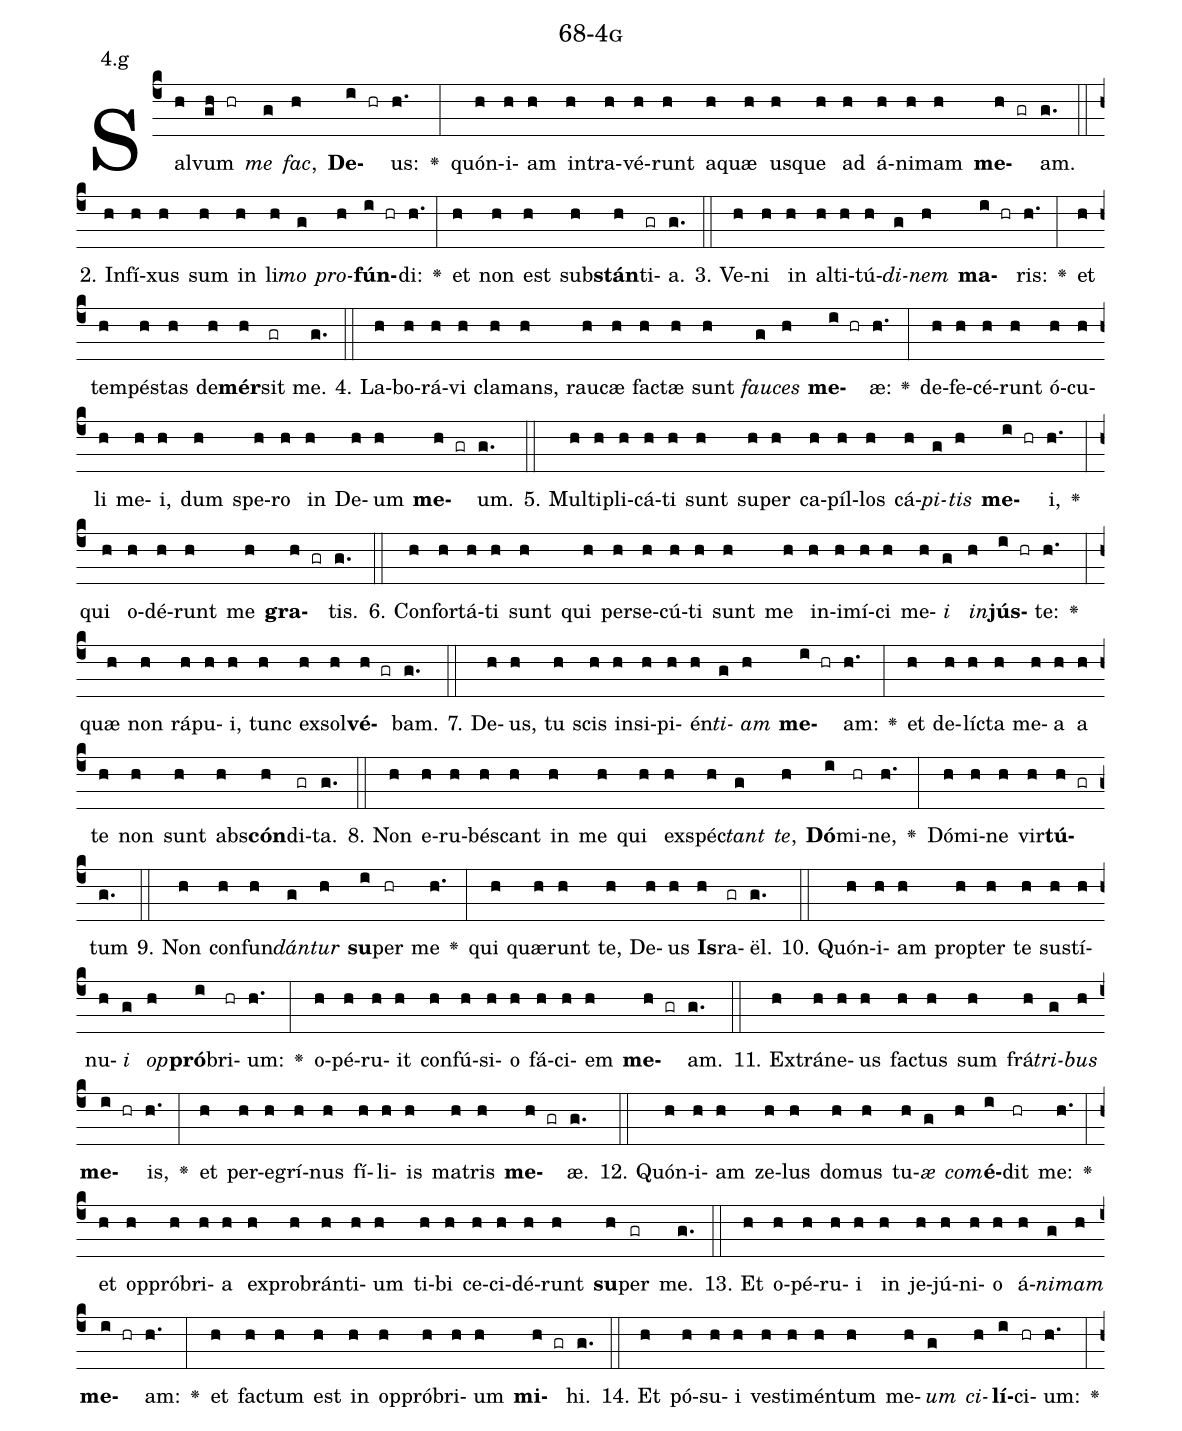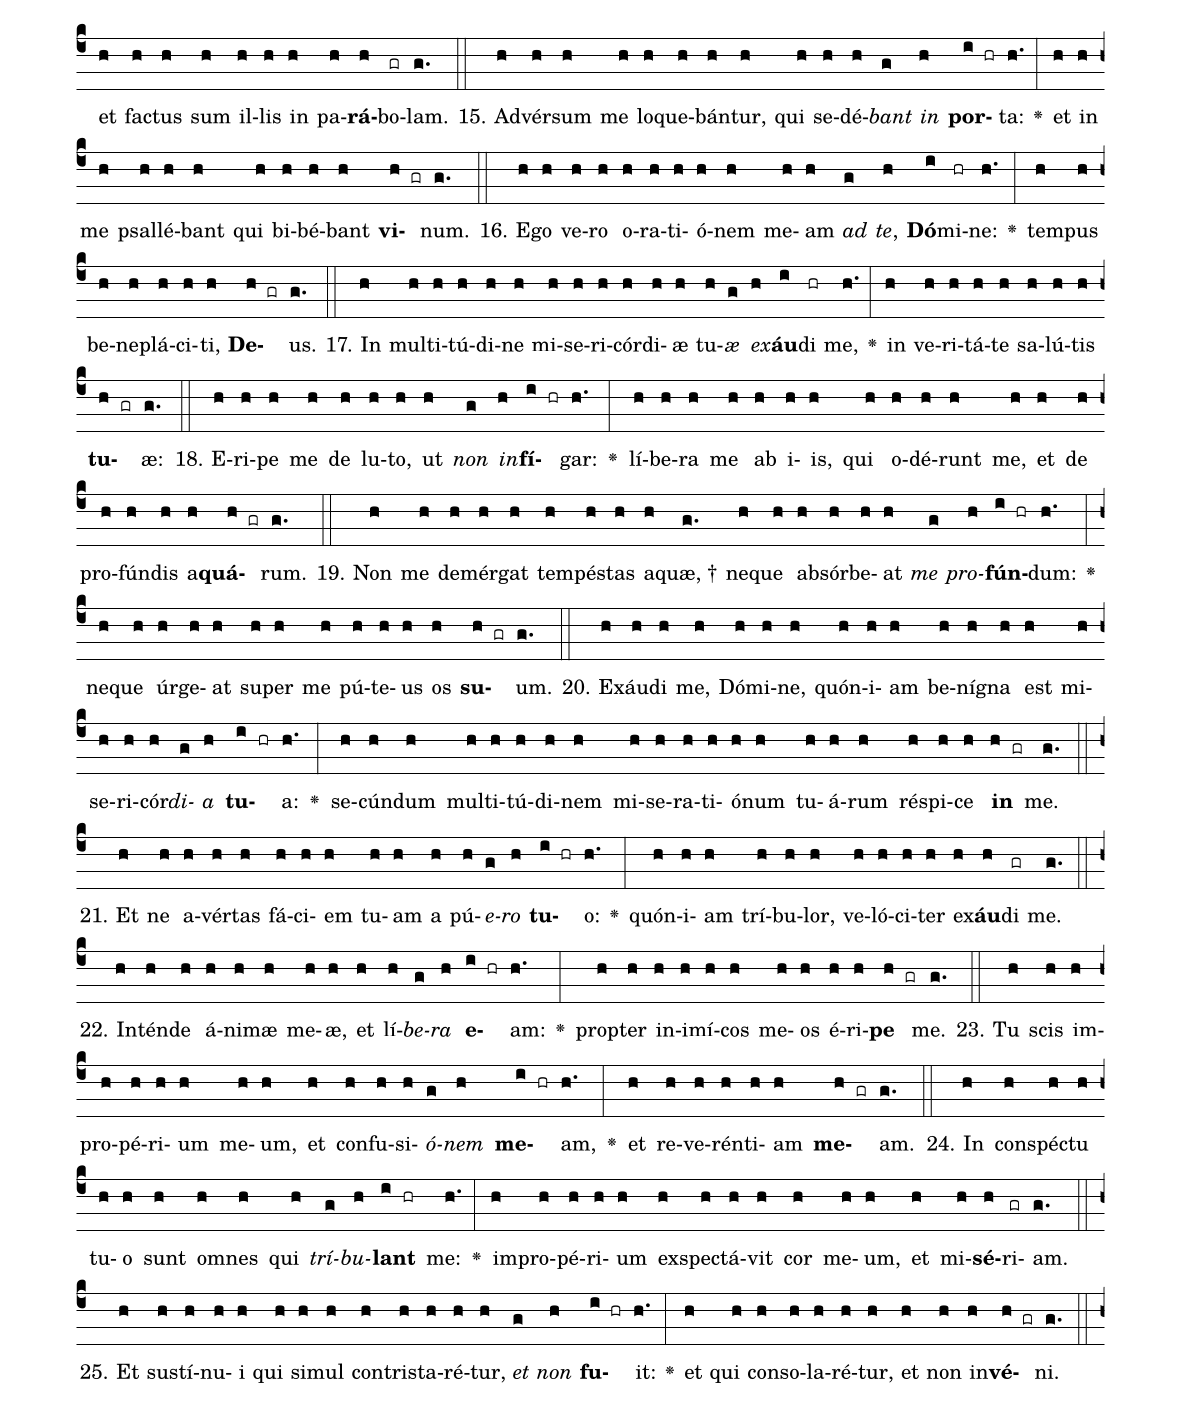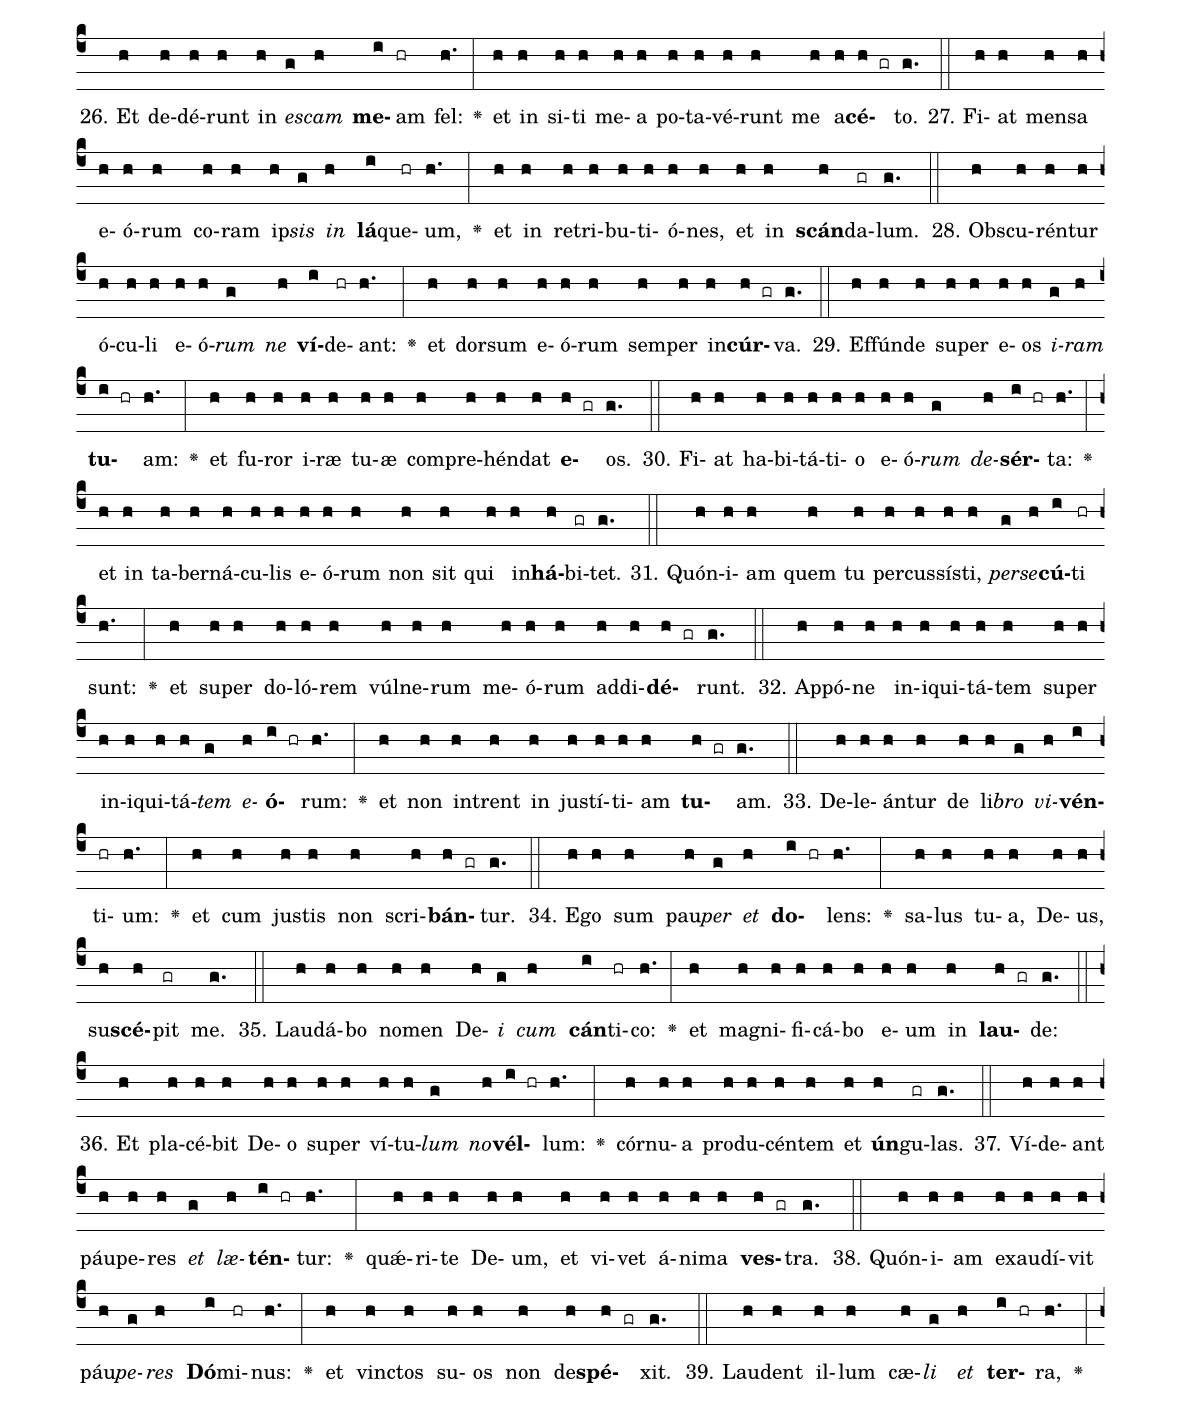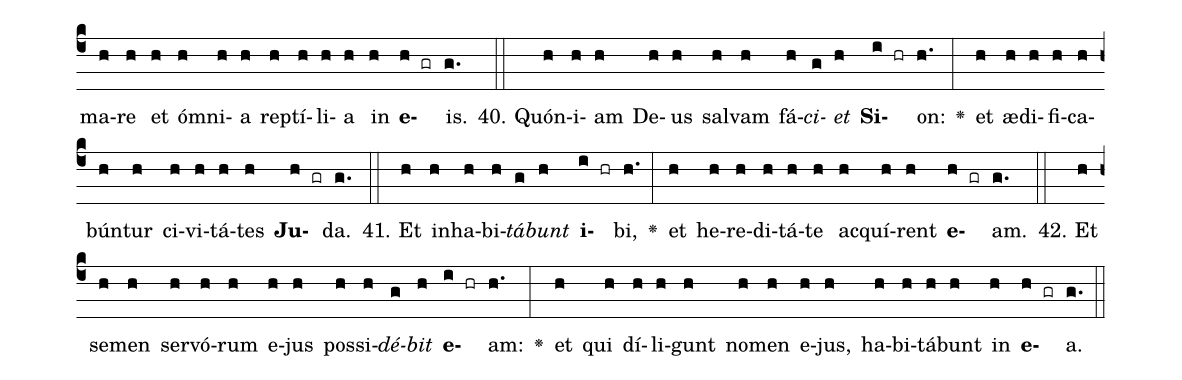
name: 68-4g;
annotation: 4.g;
%%
(c4)Sal(h)vum(gh hr) <i>me</i>(g) <i>fac</i>,(h) <b>De</b>(i hr)us:(h.) <v>\greheightstar</v>(:) quón(h)i(h)am(h) in(h)tra(h)vé(h)runt(h) a(h)quæ(h) us(h)que(h) ad(h) á(h)ni(h)mam(h) <b>me</b>(h gr)am.(g.) (::)
2. In(h)fí(h)xus(h) sum(h) in(h) li(h)<i>mo</i>(g) <i>pro</i>(h)<b>fún</b>(i hr)di:(h.) <v>\greheightstar</v>(:) et(h) non(h) est(h) sub(h)<b>stán</b>(h)ti(gr)a.(g.) (::)
3. Ve(h)ni(h) in(h) al(h)ti(h)tú(h)<i>di</i>(g)<i>nem</i>(h) <b>ma</b>(i hr)ris:(h.) <v>\greheightstar</v>(:) et(h) tem(h)pés(h)tas(h) de(h)<b>mér</b>(h)sit(gr) me.(g.) (::)
4. La(h)bo(h)rá(h)vi(h) cla(h)mans,(h) rau(h)cæ(h) fac(h)tæ(h) sunt(h) <i>fau</i>(g)<i>ces</i>(h) <b>me</b>(i hr)æ:(h.) <v>\greheightstar</v>(:) de(h)fe(h)cé(h)runt(h) ó(h)cu(h)li(h) me(h)i,(h) dum(h) spe(h)ro(h) in(h) De(h)um(h) <b>me</b>(h gr)um.(g.) (::)
5. Mul(h)ti(h)pli(h)cá(h)ti(h) sunt(h) su(h)per(h) ca(h)píl(h)los(h) cá(h)<i>pi</i>(g)<i>tis</i>(h) <b>me</b>(i hr)i,(h.) <v>\greheightstar</v>(:) qui(h) o(h)dé(h)runt(h) me(h) <b>gra</b>(h gr)tis.(g.) (::)
6. Con(h)for(h)tá(h)ti(h) sunt(h) qui(h) per(h)se(h)cú(h)ti(h) sunt(h) me(h) in(h)i(h)mí(h)ci(h) me(h)<i>i</i>(g) <i>in</i>(h)<b>jús</b>(i hr)te:(h.) <v>\greheightstar</v>(:) quæ(h) non(h) rá(h)pu(h)i,(h) tunc(h) ex(h)sol(h)<b>vé</b>(h gr)bam.(g.) (::)
7. De(h)us,(h) tu(h) scis(h) in(h)si(h)pi(h)én(h)<i>ti</i>(g)<i>am</i>(h) <b>me</b>(i hr)am:(h.) <v>\greheightstar</v>(:) et(h) de(h)líc(h)ta(h) me(h)a(h) a(h) te(h) non(h) sunt(h) abs(h)<b>cón</b>(h)di(gr)ta.(g.) (::)
8. Non(h) e(h)ru(h)bés(h)cant(h) in(h) me(h) qui(h) ex(h)spéc(h)<i>tant</i>(g) <i>te</i>,(h) <b>Dó</b>(i)mi(hr)ne,(h.) <v>\greheightstar</v>(:) Dó(h)mi(h)ne(h) vir(h)<b>tú</b>(h gr)tum(g.) (::)
9. Non(h) con(h)fun(h)<i>dán</i>(g)<i>tur</i>(h) <b>su</b>(i)per(hr) me(h.) <v>\greheightstar</v>(:) qui(h) quæ(h)runt(h) te,(h) De(h)us(h) <b>Is</b>(h)ra(gr)ël.(g.) (::)
10. Quón(h)i(h)am(h) prop(h)ter(h) te(h) sus(h)tí(h)nu(h)<i>i</i>(g) <i>op</i>(h)<b>pró</b>(i)bri(hr)um:(h.) <v>\greheightstar</v>(:) o(h)pé(h)ru(h)it(h) con(h)fú(h)si(h)o(h) fá(h)ci(h)em(h) <b>me</b>(h gr)am.(g.) (::)
11. Ex(h)trá(h)ne(h)us(h) fac(h)tus(h) sum(h) frá(h)<i>tri</i>(g)<i>bus</i>(h) <b>me</b>(i hr)is,(h.) <v>\greheightstar</v>(:) et(h) per(h)e(h)grí(h)nus(h) fí(h)li(h)is(h) ma(h)tris(h) <b>me</b>(h gr)æ.(g.) (::)
12. Quón(h)i(h)am(h) ze(h)lus(h) do(h)mus(h) tu(h)<i>æ</i>(g) <i>com</i>(h)<b>é</b>(i)dit(hr) me:(h.) <v>\greheightstar</v>(:) et(h) op(h)pró(h)bri(h)a(h) ex(h)pro(h)brán(h)ti(h)um(h) ti(h)bi(h) ce(h)ci(h)dé(h)runt(h) <b>su</b>(h)per(gr) me.(g.) (::)
13. Et(h) o(h)pé(h)ru(h)i(h) in(h) je(h)jú(h)ni(h)o(h) á(h)<i>ni</i>(g)<i>mam</i>(h) <b>me</b>(i hr)am:(h.) <v>\greheightstar</v>(:) et(h) fac(h)tum(h) est(h) in(h) op(h)pró(h)bri(h)um(h) <b>mi</b>(h gr)hi.(g.) (::)
14. Et(h) pó(h)su(h)i(h) ves(h)ti(h)mén(h)tum(h) me(h)<i>um</i>(g) <i>ci</i>(h)<b>lí</b>(i)ci(hr)um:(h.) <v>\greheightstar</v>(:) et(h) fac(h)tus(h) sum(h) il(h)lis(h) in(h) pa(h)<b>rá</b>(h)bo(gr)lam.(g.) (::)
15. Ad(h)vér(h)sum(h) me(h) lo(h)que(h)bán(h)tur,(h) qui(h) se(h)dé(h)<i>bant</i>(g) <i>in</i>(h) <b>por</b>(i hr)ta:(h.) <v>\greheightstar</v>(:) et(h) in(h) me(h) psal(h)lé(h)bant(h) qui(h) bi(h)bé(h)bant(h) <b>vi</b>(h gr)num.(g.) (::)
16. E(h)go(h) ve(h)ro(h) o(h)ra(h)ti(h)ó(h)nem(h) me(h)am(h) <i>ad</i>(g) <i>te</i>,(h) <b>Dó</b>(i)mi(hr)ne:(h.) <v>\greheightstar</v>(:) tem(h)pus(h) be(h)ne(h)plá(h)ci(h)ti,(h) <b>De</b>(h gr)us.(g.) (::)
17. In(h) mul(h)ti(h)tú(h)di(h)ne(h) mi(h)se(h)ri(h)cór(h)di(h)æ(h) tu(h)<i>æ</i>(g) <i>ex</i>(h)<b>áu</b>(i)di(hr) me,(h.) <v>\greheightstar</v>(:) in(h) ve(h)ri(h)tá(h)te(h) sa(h)lú(h)tis(h) <b>tu</b>(h gr)æ:(g.) (::)
18. E(h)ri(h)pe(h) me(h) de(h) lu(h)to,(h) ut(h) <i>non</i>(g) <i>in</i>(h)<b>fí</b>(i hr)gar:(h.) <v>\greheightstar</v>(:) lí(h)be(h)ra(h) me(h) ab(h) i(h)is,(h) qui(h) o(h)dé(h)runt(h) me,(h) et(h) de(h) pro(h)fún(h)dis(h) a(h)<b>quá</b>(h gr)rum.(g.) (::)
19. Non(h) me(h) de(h)mér(h)gat(h) tem(h)pés(h)tas(h) a(h)quæ, †(g.) ne(h)que(h) ab(h)sór(h)be(h)at(h) <i>me</i>(g) <i>pro</i>(h)<b>fún</b>(i hr)dum:(h.) <v>\greheightstar</v>(:) ne(h)que(h) úr(h)ge(h)at(h) su(h)per(h) me(h) pú(h)te(h)us(h) os(h) <b>su</b>(h gr)um.(g.) (::)
20. Ex(h)áu(h)di(h) me,(h) Dó(h)mi(h)ne,(h) quón(h)i(h)am(h) be(h)ní(h)gna(h) est(h) mi(h)se(h)ri(h)cór(h)<i>di</i>(g)<i>a</i>(h) <b>tu</b>(i hr)a:(h.) <v>\greheightstar</v>(:) se(h)cún(h)dum(h) mul(h)ti(h)tú(h)di(h)nem(h) mi(h)se(h)ra(h)ti(h)ó(h)num(h) tu(h)á(h)rum(h) ré(h)spi(h)ce(h) <b>in</b>(h gr) me.(g.) (::)
21. Et(h) ne(h) a(h)vér(h)tas(h) fá(h)ci(h)em(h) tu(h)am(h) a(h) pú(h)<i>e</i>(g)<i>ro</i>(h) <b>tu</b>(i hr)o:(h.) <v>\greheightstar</v>(:) quón(h)i(h)am(h) trí(h)bu(h)lor,(h) ve(h)ló(h)ci(h)ter(h) ex(h)<b>áu</b>(h)di(gr) me.(g.) (::)
22. In(h)tén(h)de(h) á(h)ni(h)mæ(h) me(h)æ,(h) et(h) lí(h)<i>be</i>(g)<i>ra</i>(h) <b>e</b>(i hr)am:(h.) <v>\greheightstar</v>(:) prop(h)ter(h) in(h)i(h)mí(h)cos(h) me(h)os(h) é(h)ri(h)<b>pe</b>(h gr) me.(g.) (::)
23. Tu(h) scis(h) im(h)pro(h)pé(h)ri(h)um(h) me(h)um,(h) et(h) con(h)fu(h)si(h)<i>ó</i>(g)<i>nem</i>(h) <b>me</b>(i hr)am,(h.) <v>\greheightstar</v>(:) et(h) re(h)ve(h)rén(h)ti(h)am(h) <b>me</b>(h gr)am.(g.) (::)
24. In(h) con(h)spéc(h)tu(h) tu(h)o(h) sunt(h) om(h)nes(h) qui(h) <i>trí</i>(g)<i>bu</i>(h)<b>lant</b>(i hr) me:(h.) <v>\greheightstar</v>(:) im(h)pro(h)pé(h)ri(h)um(h) ex(h)spec(h)tá(h)vit(h) cor(h) me(h)um,(h) et(h) mi(h)<b>sé</b>(h)ri(gr)am.(g.) (::)
25. Et(h) sus(h)tí(h)nu(h)i(h) qui(h) si(h)mul(h) con(h)tris(h)ta(h)ré(h)tur,(h) <i>et</i>(g) <i>non</i>(h) <b>fu</b>(i hr)it:(h.) <v>\greheightstar</v>(:) et(h) qui(h) con(h)so(h)la(h)ré(h)tur,(h) et(h) non(h) in(h)<b>vé</b>(h gr)ni.(g.) (::)
26. Et(h) de(h)dé(h)runt(h) in(h) <i>es</i>(g)<i>cam</i>(h) <b>me</b>(i)am(hr) fel:(h.) <v>\greheightstar</v>(:) et(h) in(h) si(h)ti(h) me(h)a(h) po(h)ta(h)vé(h)runt(h) me(h) a(h)<b>cé</b>(h gr)to.(g.) (::)
27. Fi(h)at(h) men(h)sa(h) e(h)ó(h)rum(h) co(h)ram(h) ip(h)<i>sis</i>(g) <i>in</i>(h) <b>lá</b>(i)que(hr)um,(h.) <v>\greheightstar</v>(:) et(h) in(h) re(h)tri(h)bu(h)ti(h)ó(h)nes,(h) et(h) in(h) <b>scán</b>(h)da(gr)lum.(g.) (::)
28. Obs(h)cu(h)rén(h)tur(h) ó(h)cu(h)li(h) e(h)ó(h)<i>rum</i>(g) <i>ne</i>(h) <b>ví</b>(i)de(hr)ant:(h.) <v>\greheightstar</v>(:) et(h) dor(h)sum(h) e(h)ó(h)rum(h) sem(h)per(h) in(h)<b>cúr</b>(h gr)va.(g.) (::)
29. Ef(h)fún(h)de(h) su(h)per(h) e(h)os(h) <i>i</i>(g)<i>ram</i>(h) <b>tu</b>(i hr)am:(h.) <v>\greheightstar</v>(:) et(h) fu(h)ror(h) i(h)ræ(h) tu(h)æ(h) com(h)pre(h)hén(h)dat(h) <b>e</b>(h gr)os.(g.) (::)
30. Fi(h)at(h) ha(h)bi(h)tá(h)ti(h)o(h) e(h)ó(h)<i>rum</i>(g) <i>de</i>(h)<b>sér</b>(i hr)ta:(h.) <v>\greheightstar</v>(:) et(h) in(h) ta(h)ber(h)ná(h)cu(h)lis(h) e(h)ó(h)rum(h) non(h) sit(h) qui(h) in(h)<b>há</b>(h)bi(gr)tet.(g.) (::)
31. Quón(h)i(h)am(h) quem(h) tu(h) per(h)cus(h)sís(h)ti,(h) <i>per</i>(g)<i>se</i>(h)<b>cú</b>(i)ti(hr) sunt:(h.) <v>\greheightstar</v>(:) et(h) su(h)per(h) do(h)ló(h)rem(h) vúl(h)ne(h)rum(h) me(h)ó(h)rum(h) ad(h)di(h)<b>dé</b>(h gr)runt.(g.) (::)
32. Ap(h)pó(h)ne(h) in(h)i(h)qui(h)tá(h)tem(h) su(h)per(h) in(h)i(h)qui(h)tá(h)<i>tem</i>(g) <i>e</i>(h)<b>ó</b>(i hr)rum:(h.) <v>\greheightstar</v>(:) et(h) non(h) in(h)trent(h) in(h) jus(h)tí(h)ti(h)am(h) <b>tu</b>(h gr)am.(g.) (::)
33. De(h)le(h)án(h)tur(h) de(h) li(h)<i>bro</i>(g) <i>vi</i>(h)<b>vén</b>(i)ti(hr)um:(h.) <v>\greheightstar</v>(:) et(h) cum(h) jus(h)tis(h) non(h) scri(h)<b>bán</b>(h gr)tur.(g.) (::)
34. E(h)go(h) sum(h) pau(h)<i>per</i>(g) <i>et</i>(h) <b>do</b>(i hr)lens:(h.) <v>\greheightstar</v>(:) sa(h)lus(h) tu(h)a,(h) De(h)us,(h) su(h)<b>scé</b>(h)pit(gr) me.(g.) (::)
35. Lau(h)dá(h)bo(h) no(h)men(h) De(h)<i>i</i>(g) <i>cum</i>(h) <b>cán</b>(i)ti(hr)co:(h.) <v>\greheightstar</v>(:) et(h) ma(h)gni(h)fi(h)cá(h)bo(h) e(h)um(h) in(h) <b>lau</b>(h gr)de:(g.) (::)
36. Et(h) pla(h)cé(h)bit(h) De(h)o(h) su(h)per(h) ví(h)tu(h)<i>lum</i>(g) <i>no</i>(h)<b>vél</b>(i hr)lum:(h.) <v>\greheightstar</v>(:) cór(h)nu(h)a(h) pro(h)du(h)cén(h)tem(h) et(h) <b>ún</b>(h)gu(gr)las.(g.) (::)
37. Ví(h)de(h)ant(h) páu(h)pe(h)res(h) <i>et</i>(g) <i>læ</i>(h)<b>tén</b>(i hr)tur:(h.) <v>\greheightstar</v>(:) quǽ(h)ri(h)te(h) De(h)um,(h) et(h) vi(h)vet(h) á(h)ni(h)ma(h) <b>ves</b>(h gr)tra.(g.) (::)
38. Quón(h)i(h)am(h) ex(h)au(h)dí(h)vit(h) páu(h)<i>pe</i>(g)<i>res</i>(h) <b>Dó</b>(i)mi(hr)nus:(h.) <v>\greheightstar</v>(:) et(h) vinc(h)tos(h) su(h)os(h) non(h) de(h)<b>spé</b>(h gr)xit.(g.) (::)
39. Lau(h)dent(h) il(h)lum(h) cæ(h)<i>li</i>(g) <i>et</i>(h) <b>ter</b>(i hr)ra,(h.) <v>\greheightstar</v>(:) ma(h)re(h) et(h) óm(h)ni(h)a(h) rep(h)tí(h)li(h)a(h) in(h) <b>e</b>(h gr)is.(g.) (::)
40. Quón(h)i(h)am(h) De(h)us(h) sal(h)vam(h) fá(h)<i>ci</i>(g)<i>et</i>(h) <b>Si</b>(i hr)on:(h.) <v>\greheightstar</v>(:) et(h) æ(h)di(h)fi(h)ca(h)bún(h)tur(h) ci(h)vi(h)tá(h)tes(h) <b>Ju</b>(h gr)da.(g.) (::)
41. Et(h) in(h)ha(h)bi(h)<i>tá</i>(g)<i>bunt</i>(h) <b>i</b>(i hr)bi,(h.) <v>\greheightstar</v>(:) et(h) he(h)re(h)di(h)tá(h)te(h) ac(h)quí(h)rent(h) <b>e</b>(h gr)am.(g.) (::)
42. Et(h) se(h)men(h) ser(h)vó(h)rum(h) e(h)jus(h) pos(h)si(h)<i>dé</i>(g)<i>bit</i>(h) <b>e</b>(i hr)am:(h.) <v>\greheightstar</v>(:) et(h) qui(h) dí(h)li(h)gunt(h) no(h)men(h) e(h)jus,(h) ha(h)bi(h)tá(h)bunt(h) in(h) <b>e</b>(h gr)a.(g.) (::)
